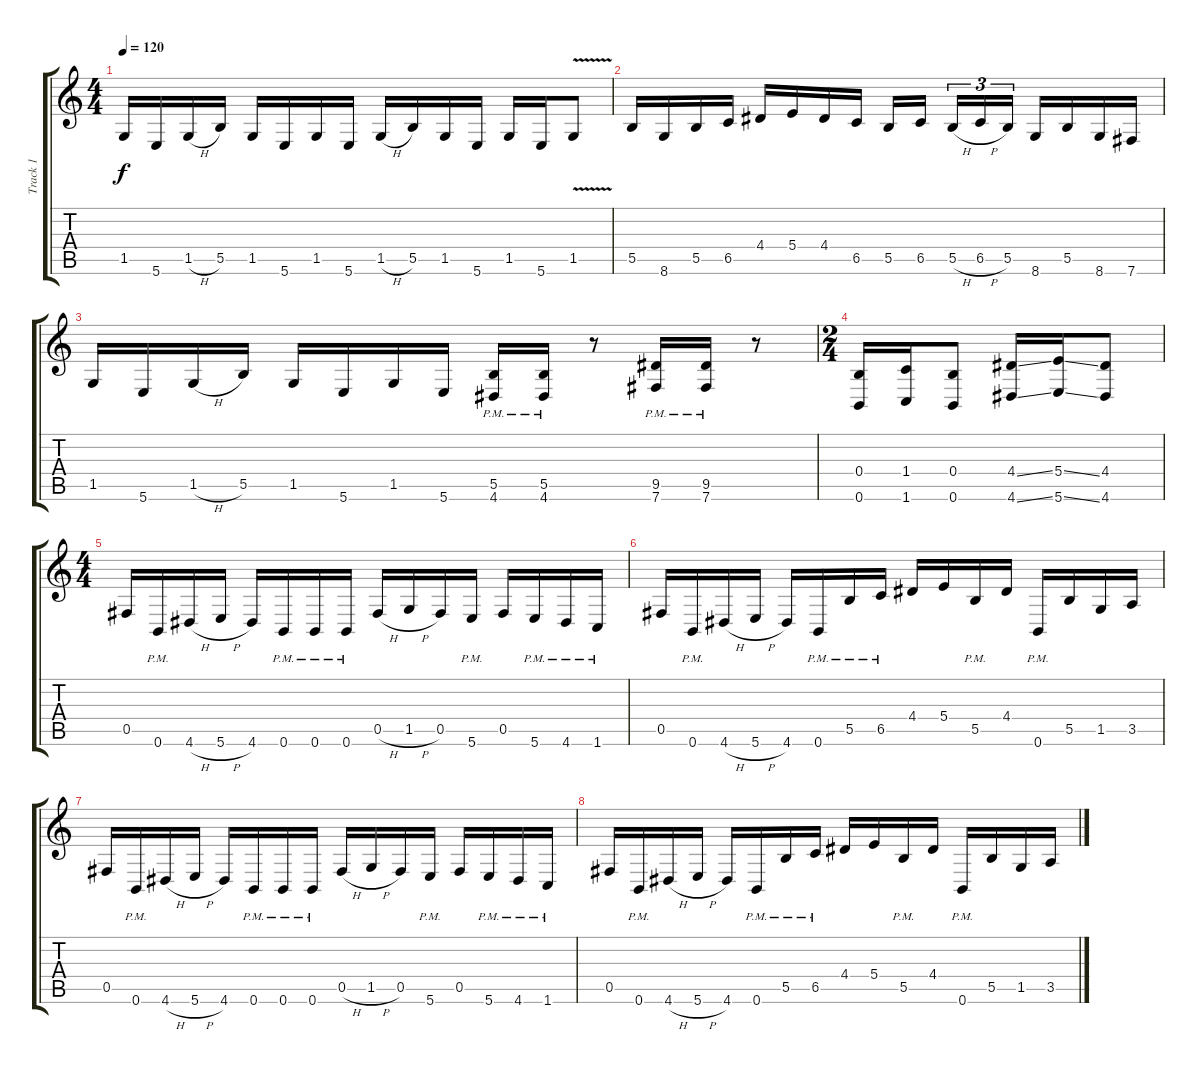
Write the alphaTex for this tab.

\track ("Track 1" "Track 1") {instrument distortionguitar}
\staff {score tabs}
\tuning (Db4 Ab3 E3 B2 Gb2 B1) {hide}
\ts (4 4)
\tempo 120
\clef g2
\ks c
1.5.16{dy f} 5.6.16 1.5{h}.16 5.5.16 1.5.16 5.6.16 1.5.16 5.6.16 1.5{h}.16 5.5.16 1.5.16 5.6.16 1.5.16 5.6.16 1.5{v}.8 |
5.5.16 8.6.16 5.5.16 6.5.16 4.4.16 5.4.16 4.4.16 6.5.16 5.5.16 6.5.16{beam splitsecondary} 5.5{h}.16{tu (3 2)} 6.5{h}.16{tu (3 2)} 5.5.16{tu (3 2)} 8.6.16 5.5.16 8.6.16 7.6.16 |
1.5.16 5.6.16 1.5{h}.16 5.5.16 1.5.16 5.6.16 1.5.16 5.6.16 (5.5{pm} 4.6{pm}).16 (5.5{pm} 4.6{pm}).16 r.8 (9.5{pm} 7.6{pm}).16 (9.5{pm} 7.6{pm}).16 r.8 |
\ts (2 4)
(0.4 0.6).16 (1.4 1.6).16 (0.4 0.6).8 (4.4{ss} 4.6{ss}).16 (5.4{ss} 5.6{ss}).16 (4.4 4.6).8 |
\ts (4 4)
0.5.16 0.6{pm}.16 4.6{h}.16 5.6{h}.16 4.6.16 0.6{pm}.16 0.6{pm}.16 0.6{pm}.16 0.5{h}.16 1.5{h}.16 0.5.16 5.6{pm}.16 0.5.16 5.6{pm}.16 4.6{pm}.16 1.6{pm}.16 |
0.5.16 0.6{pm}.16 4.6{h}.16 5.6{h}.16 4.6.16 0.6{pm}.16 5.5{pm}.16 6.5{pm}.16 4.4.16 5.4.16 5.5{pm}.16 4.4.16 0.6{pm}.16 5.5.16 1.5.16 3.5.16 |
0.5.16 0.6{pm}.16 4.6{h}.16 5.6{h}.16 4.6.16 0.6{pm}.16 0.6{pm}.16 0.6{pm}.16 0.5{h}.16 1.5{h}.16 0.5.16 5.6{pm}.16 0.5.16 5.6{pm}.16 4.6{pm}.16 1.6{pm}.16 |
0.5.16 0.6{pm}.16 4.6{h}.16 5.6{h}.16 4.6.16 0.6{pm}.16 5.5{pm}.16 6.5{pm}.16 4.4.16 5.4.16 5.5{pm}.16 4.4.16 0.6{pm}.16 5.5.16 1.5.16 3.5.16
